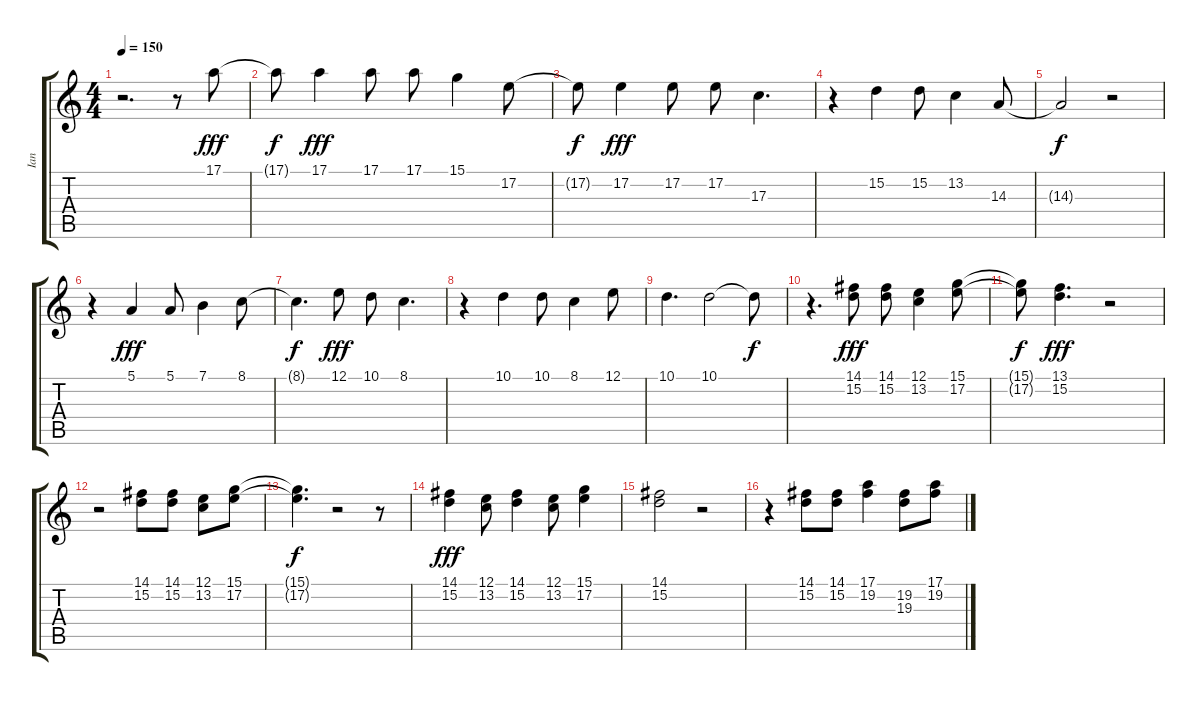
\track ("Ian" "Ian") {instrument synthvoice}
\staff {score tabs}
\tuning (E4 B3 G3 D3 A2 E2) {hide}
\ts (4 4)
\tempo 150
\clef g2
\ks c
r.2{d dy fff} r.8 17.1.8 |
17.1{t}.8{dy f} 17.1.4{dy fff} 17.1.8 17.1.8 15.1.4 17.2.8 |
17.2{t}.8{dy f} 17.2.4{dy fff} 17.2.8 17.2.8 17.3.4{d} |
r.4 15.2.4 15.2.8 13.2.4 14.3.8 |
14.3{t}.2{dy f} r.2 |
r.4 5.1.4{dy fff} 5.1.8 7.1.4 8.1.8 |
8.1{t}.4{d dy f} 12.1.8{dy fff} 10.1.8 8.1.4{d} |
r.4 10.1.4 10.1.8 8.1.4 12.1.8 |
10.1.4{d} 10.1.2 10.1{t}.8{dy f} |
r.4{d} (14.1 15.2).8{dy fff} (14.1 15.2).8 (12.1 13.2).4 (15.1 17.2).8 |
(15.1{t} 17.2{t}).8{dy f} (13.1 15.2).4{d dy fff} r.2 |
r.2 (14.1 15.2).8 (14.1 15.2).8 (12.1 13.2).8 (15.1 17.2).8 |
(15.1{t} 17.2{t}).4{d dy f} r.2 r.8 |
(14.1 15.2).4{dy fff} (12.1 13.2).8 (14.1 15.2).4 (12.1 13.2).8 (15.1 17.2).4 |
(14.1 15.2).2 r.2 |
r.4 (14.1 15.2).8 (14.1 15.2).8 (17.1 19.2).4 (19.2 19.3).8 (17.1 19.2).8
